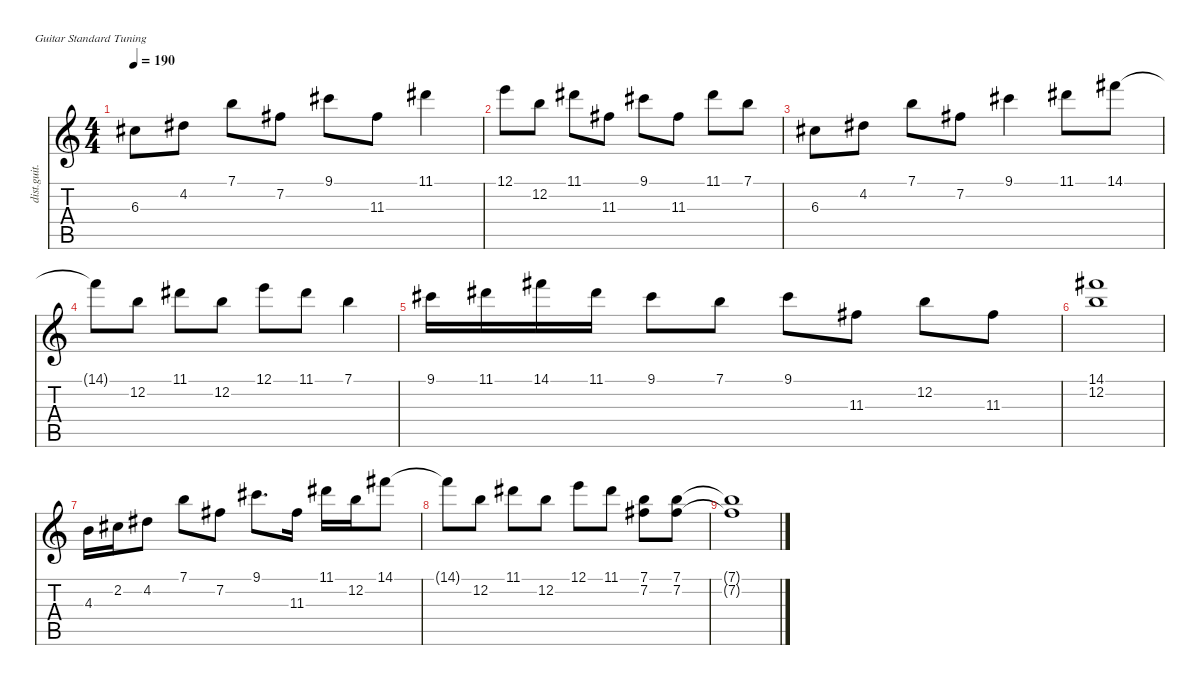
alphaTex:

\defaultSystemsLayout 4
\hideDynamics
\bracketExtendMode nobrackets
\track ("Right Guitar" "dist.guit.") {instrument distortionguitar}
\staff {score tabs}
\tuning (E4 B3 G3 D3 A2 E2)
\ts (4 4)
\tempo 190
\clef g2
\ks c
6.3{acc #}.8{dy mf} 4.2{acc #}.8 7.1.8 7.2{acc #}.8 9.1{acc #}.8 11.3{acc #}.8 11.1{acc #}.4 |
12.1.8 12.2.8 11.1{acc #}.8 11.3{acc #}.8 9.1{acc #}.8 11.3{acc #}.8 11.1{acc #}.8 7.1.8 |
6.3{acc #}.8 4.2{acc #}.8 7.1.8 7.2{acc #}.8 9.1{acc #}.4 11.1{acc #}.8 14.1{acc #}.8 |
14.1{t acc #}.8 12.2.8 11.1{acc #}.8 12.2.8 12.1.8 11.1{acc #}.8 7.1.4 |
9.1{acc #}.16 11.1{acc #}.16 14.1{acc #}.16 11.1{acc #}.16 9.1{acc #}.8 7.1.8 9.1{acc #}.8 11.3{acc #}.8 12.2.8 11.3{acc #}.8 |
(14.1{acc #} 12.2).1 |
4.3.16 2.2{acc #}.16 4.2{acc #}.8 7.1.8 7.2{acc #}.8 9.1{acc #}.8{d} 11.3{acc #}.16 11.1{acc #}.16 12.2.16 14.1{acc #}.8 |
14.1{t acc #}.8 12.2.8 11.1{acc #}.8 12.2.8 12.1.8 11.1{acc #}.8 (7.1 7.2{acc #}).8 (7.1 7.2{acc #}).8 |
(7.1{t} 7.2{t acc #}).1
